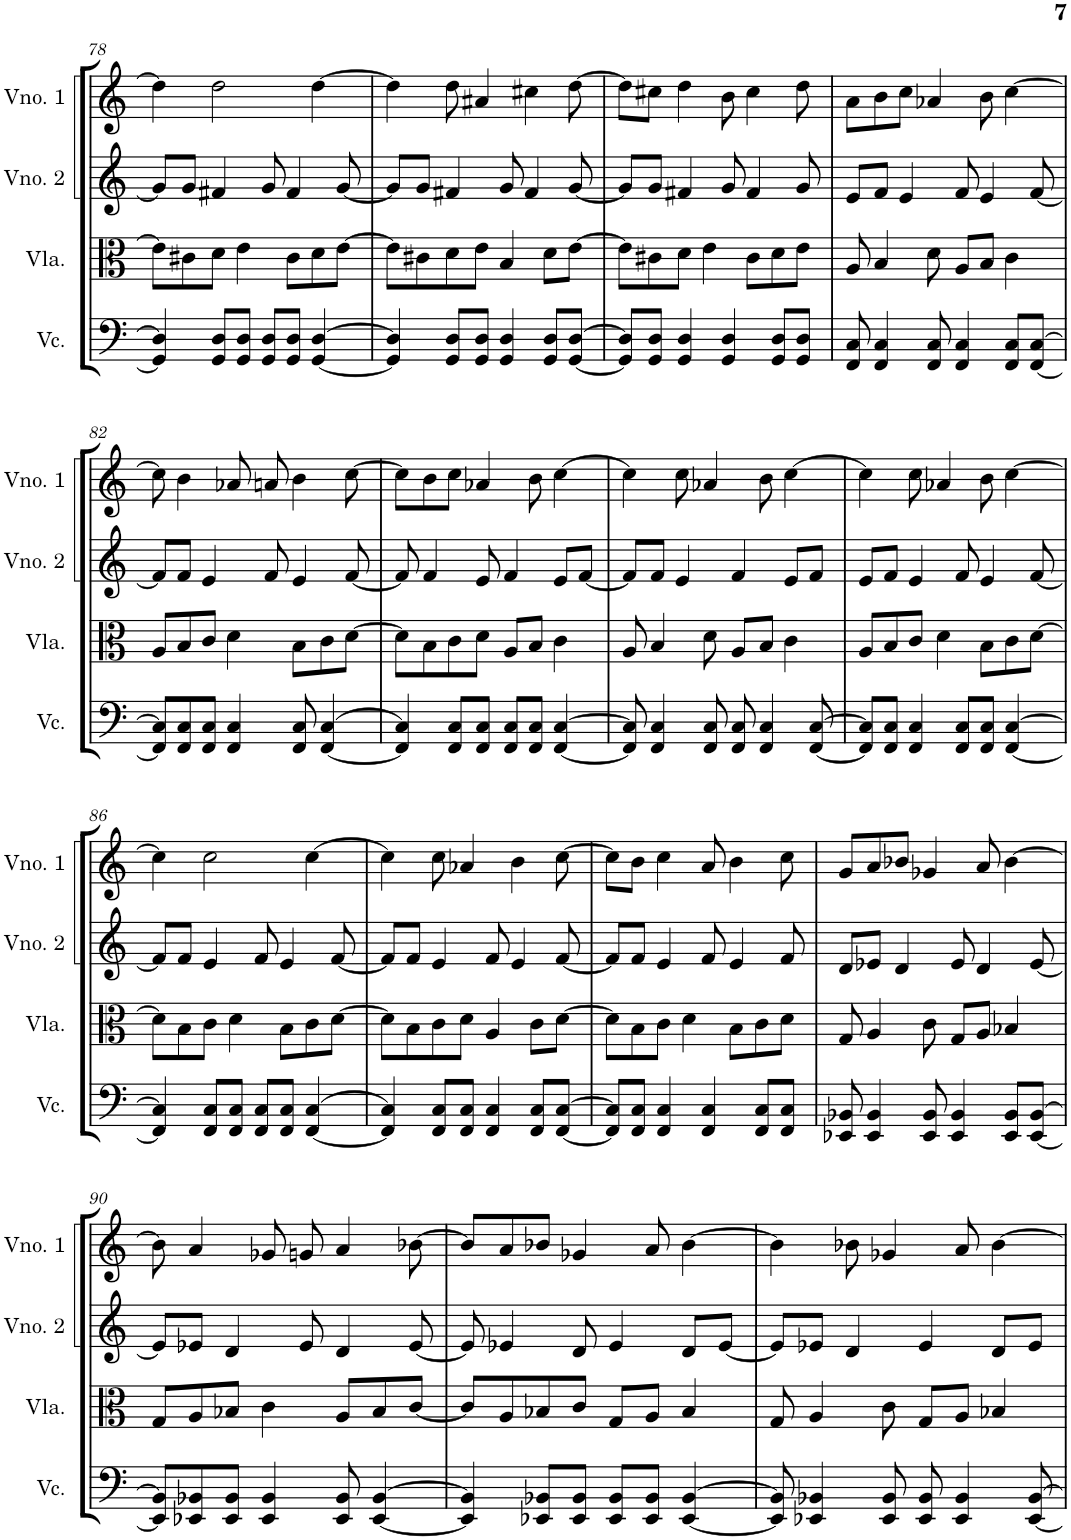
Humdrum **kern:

**kern	**kern	**kern	**kern
*part4	*part3	*part2	*part1
*staff4	*staff3	*staff2	*staff1
*I"Violoncelo	*I"Viola	*I"Violino 2	*I"Violino 1
*I'Vc.	*I'Vla.	*I'Vno. 2	*I'Vno. 1
!!LO:PB:g=z
*clefF4	*clefC3	*clefG2	*clefG2
*k[]	*k[]	*k[]	*k[]
*M4/4	*M4/4	*M4/4	*M4/4
=78	=78	=78	=78
4GG/] 4D/]	8e\L]	8g/L]	4dd\]
.	8c#X\	8g/J	.
8GG/ 8D/L	8d\J	4f#X/	2dd\
8GG/ 8D/J	4e\	.	.
8GG/ 8D/L	.	8g/	.
8GG/ 8D/J	8c#\L	4f#/	.
[4GG/ [4D/	8d\	.	[4dd\
.	[8e\J	[8g/	.
=79	=79	=79	=79
4GG/] 4D/]	8e\L]	8g/L]	4dd\]
.	8c#X\	8g/J	.
8GG/ 8D/L	8d\	4f#X/	8dd\
8GG/ 8D/J	8e\J	.	4a#X/
4GG/ 4D/	4B/	8g/	.
.	.	4f#/	4cc#X\
8GG/ 8D/L	8d\L	.	.
[8GG/ [8D/J	[8e\J	[8g/	[8dd\
=80	=80	=80	=80
8GG/] 8D/]L	8e\L]	8g/L]	8dd\L]
8GG/ 8D/J	8c#X\	8g/J	8cc#X\J
4GG/ 4D/	8d\J	4f#X/	4dd\
.	4e\	.	.
4GG/ 4D/	.	8g/	8b\
.	8c#\L	4f#/	4cc#\
8GG/ 8D/L	8d\	.	.
8GG/ 8D/J	8e\J	8g/	8dd\
=81	=81	=81	=81
8FF/ 8C/	8A/	8e/L	8a\L
4FF/ 4C/	4B/	8f/J	8b\
.	.	4e/	8cc\J
8FF/ 8C/	8d\	.	4a-X/
4FF/ 4C/	8A/L	8f/	.
.	8B/J	4e/	8b\
8FF/ 8C/L	4c\	.	[4cc\
[8FF/ [8C/J	.	[8f/	.
!!LO:LB:g=z
=82	=82	=82	=82
8FF/] 8C/]L	8A/L	8f/L]	8cc\]
8FF/ 8C/	8B/	8f/J	4b\
8FF/ 8C/J	8c/J	4e/	.
4FF/ 4C/	4d\	.	8a-X/
.	.	8f/	8an/
8FF/ 8C/	8B\L	4e/	4b\
[4FF/ [4C/	8c\	.	.
.	[8d\J	[8f/	[8cc\
=83	=83	=83	=83
4FF/] 4C/]	8d\L]	8f/]	8cc\L]
.	8B\	4f/	8b\
8FF/ 8C/L	8c\	.	8cc\J
8FF/ 8C/J	8d\J	8e/	4a-X/
8FF/ 8C/L	8A/L	4f/	.
8FF/ 8C/J	8B/J	.	8b\
[4FF/ [4C/	4c\	8e/L	[4cc\
.	.	[8f/J	.
=84	=84	=84	=84
8FF/] 8C/]	8A/	8f/L]	4cc\]
4FF/ 4C/	4B/	8f/J	.
.	.	4e/	8cc\
8FF/ 8C/	8d\	.	4a-X/
8FF/ 8C/	8A/L	4f/	.
4FF/ 4C/	8B/J	.	8b\
.	4c\	8e/L	[4cc\
[8FF/ [8C/	.	8f/J	.
=85	=85	=85	=85
8FF/] 8C/]L	8A/L	8e/L	4cc\]
8FF/ 8C/J	8B/	8f/J	.
4FF/ 4C/	8c/J	4e/	8cc\
.	4d\	.	4a-X/
8FF/ 8C/L	.	8f/	.
8FF/ 8C/J	8B\L	4e/	8b\
[4FF/ [4C/	8c\	.	[4cc\
.	[8d\J	[8f/	.
!!LO:LB:g=z
=86	=86	=86	=86
4FF/] 4C/]	8d\L]	8f/L]	4cc\]
.	8B\	8f/J	.
8FF/ 8C/L	8c\J	4e/	2cc\
8FF/ 8C/J	4d\	.	.
8FF/ 8C/L	.	8f/	.
8FF/ 8C/J	8B\L	4e/	.
[4FF/ [4C/	8c\	.	[4cc\
.	[8d\J	[8f/	.
=87	=87	=87	=87
4FF/] 4C/]	8d\L]	8f/L]	4cc\]
.	8B\	8f/J	.
8FF/ 8C/L	8c\	4e/	8cc\
8FF/ 8C/J	8d\J	.	4a-X/
4FF/ 4C/	4A/	8f/	.
.	.	4e/	4b\
8FF/ 8C/L	8c\L	.	.
[8FF/ [8C/J	[8d\J	[8f/	[8cc\
=88	=88	=88	=88
8FF/] 8C/]L	8d\L]	8f/L]	8cc\L]
8FF/ 8C/J	8B\	8f/J	8b\J
4FF/ 4C/	8c\J	4e/	4cc\
.	4d\	.	.
4FF/ 4C/	.	8f/	8a/
.	8B\L	4e/	4b\
8FF/ 8C/L	8c\	.	.
8FF/ 8C/J	8d\J	8f/	8cc\
=89	=89	=89	=89
8EE-X/ 8BB-X/	8G/	8d/L	8g/L
4EE-/ 4BB-/	4A/	8e-X/J	8a/
.	.	4d/	8b-X/J
8EE-/ 8BB-/	8c\	.	4g-X/
4EE-/ 4BB-/	8G/L	8e-/	.
.	8A/J	4d/	8a/
8EE-/ 8BB-/L	4B-X/	.	[4b-\
[8EE-/ [8BB-/J	.	[8e-/	.
!!LO:LB:g=z
=90	=90	=90	=90
8EE-/] 8BB-/]L	8G/L	8e-/L]	8b-\]
8EE-X/ 8BB-X/	8A/	8e-X/J	4a/
8EE-/ 8BB-/J	8B-X/J	4d/	.
4EE-/ 4BB-/	4c\	.	8g-X/
.	.	8e-/	8gn/
8EE-/ 8BB-/	8A/L	4d/	4a/
[4EE-/ [4BB-/	8B-/	.	.
.	[8c/J	[8e-/	[8b-X\
=91	=91	=91	=91
4EE-/] 4BB-/]	8c/L]	8e-/]	8b-/L]
.	8A/	4e-X/	8a/
8EE-X/ 8BB-X/L	8B-X/	.	8b-X/J
8EE-/ 8BB-/J	8c/J	8d/	4g-X/
8EE-/ 8BB-/L	8G/L	4e-/	.
8EE-/ 8BB-/J	8A/J	.	8a/
[4EE-/ [4BB-/	4B-/	8d/L	[4b-\
.	.	[8e-/J	.
=92	=92	=92	=92
8EE-/] 8BB-/]	8G/	8e-/L]	4b-\]
4EE-X/ 4BB-X/	4A/	8e-X/J	.
.	.	4d/	8b-X\
8EE-/ 8BB-/	8c\	.	4g-X/
8EE-/ 8BB-/	8G/L	4e-/	.
4EE-/ 4BB-/	8A/J	.	8a/
.	4B-X/	8d/L	[4b-\
[8EE-/ [8BB-/	.	8e-/J	.
=	=	=	=
*-	*-	*-	*-
